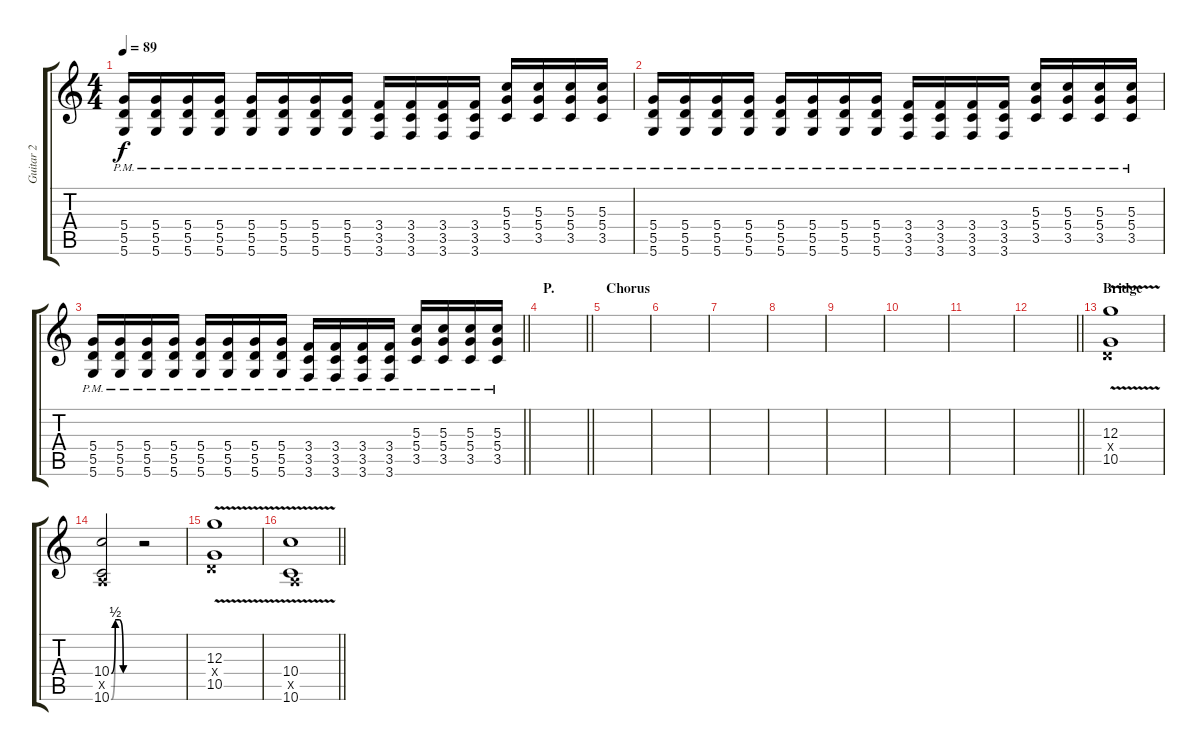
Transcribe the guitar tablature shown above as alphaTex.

\track ("Guitar 2" "Guitar 2") {instrument distortionguitar}
\staff {score tabs}
\tuning (E4 B3 G3 D3 A2 D2) {hide}
\ts (4 4)
\tempo 89
\clef g2
\ks c
(5.4{pm} 5.5{pm} 5.6{pm}).16{dy f} (5.4{pm} 5.5{pm} 5.6{pm}).16 (5.4{pm} 5.5{pm} 5.6{pm}).16 (5.4{pm} 5.5{pm} 5.6{pm}).16 (5.4{pm} 5.5{pm} 5.6{pm}).16 (5.4{pm} 5.5{pm} 5.6{pm}).16 (5.4{pm} 5.5{pm} 5.6{pm}).16 (5.4{pm} 5.5{pm} 5.6{pm}).16 (3.4{pm} 3.5{pm} 3.6{pm}).16 (3.4{pm} 3.5{pm} 3.6{pm}).16 (3.4{pm} 3.5{pm} 3.6{pm}).16 (3.4{pm} 3.5{pm} 3.6{pm}).16 (5.3{pm} 5.4{pm} 3.5{pm}).16 (5.3{pm} 5.4{pm} 3.5{pm}).16 (5.3{pm} 5.4{pm} 3.5{pm}).16 (5.3{pm} 5.4{pm} 3.5{pm}).16 |
(5.4{pm} 5.5{pm} 5.6{pm}).16 (5.4{pm} 5.5{pm} 5.6{pm}).16 (5.4{pm} 5.5{pm} 5.6{pm}).16 (5.4{pm} 5.5{pm} 5.6{pm}).16 (5.4{pm} 5.5{pm} 5.6{pm}).16 (5.4{pm} 5.5{pm} 5.6{pm}).16 (5.4{pm} 5.5{pm} 5.6{pm}).16 (5.4{pm} 5.5{pm} 5.6{pm}).16 (3.4{pm} 3.5{pm} 3.6{pm}).16 (3.4{pm} 3.5{pm} 3.6{pm}).16 (3.4{pm} 3.5{pm} 3.6{pm}).16 (3.4{pm} 3.5{pm} 3.6{pm}).16 (5.3{pm} 5.4{pm} 3.5{pm}).16 (5.3{pm} 5.4{pm} 3.5{pm}).16 (5.3{pm} 5.4{pm} 3.5{pm}).16 (5.3{pm} 5.4{pm} 3.5{pm}).16 |
\barLineRight lightlight
(5.4{pm} 5.5{pm} 5.6{pm}).16 (5.4{pm} 5.5{pm} 5.6{pm}).16 (5.4{pm} 5.5{pm} 5.6{pm}).16 (5.4{pm} 5.5{pm} 5.6{pm}).16 (5.4{pm} 5.5{pm} 5.6{pm}).16 (5.4{pm} 5.5{pm} 5.6{pm}).16 (5.4{pm} 5.5{pm} 5.6{pm}).16 (5.4{pm} 5.5{pm} 5.6{pm}).16 (3.4{pm} 3.5{pm} 3.6{pm}).16 (3.4{pm} 3.5{pm} 3.6{pm}).16 (3.4{pm} 3.5{pm} 3.6{pm}).16 (3.4{pm} 3.5{pm} 3.6{pm}).16 (5.3{pm} 5.4{pm} 3.5{pm}).16 (5.3{pm} 5.4{pm} 3.5{pm}).16 (5.3{pm} 5.4{pm} 3.5{pm}).16 (5.3{pm} 5.4{pm} 3.5{pm}).16 |
\section ("" "P.")
\barLineRight lightlight
|
\section ("" "Chorus")
|
|
|
|
|
|
|
\barLineRight lightlight
|
\section ("" "Bridge")
(12.3{v} 0.4{x} 10.5{v}).1{volume 15} |
(10.4{be (custom 0 0 10 2 20 2 30 0 60 0)} 0.5{x} 10.6{be (custom 0 0 10 2 20 2 30 0 60 0)}).2 r.2 |
(12.3{v} 0.4{x} 10.5{v}).1 |
\barLineRight lightlight
(10.4{v} 0.5{x} 10.6{v}).1
